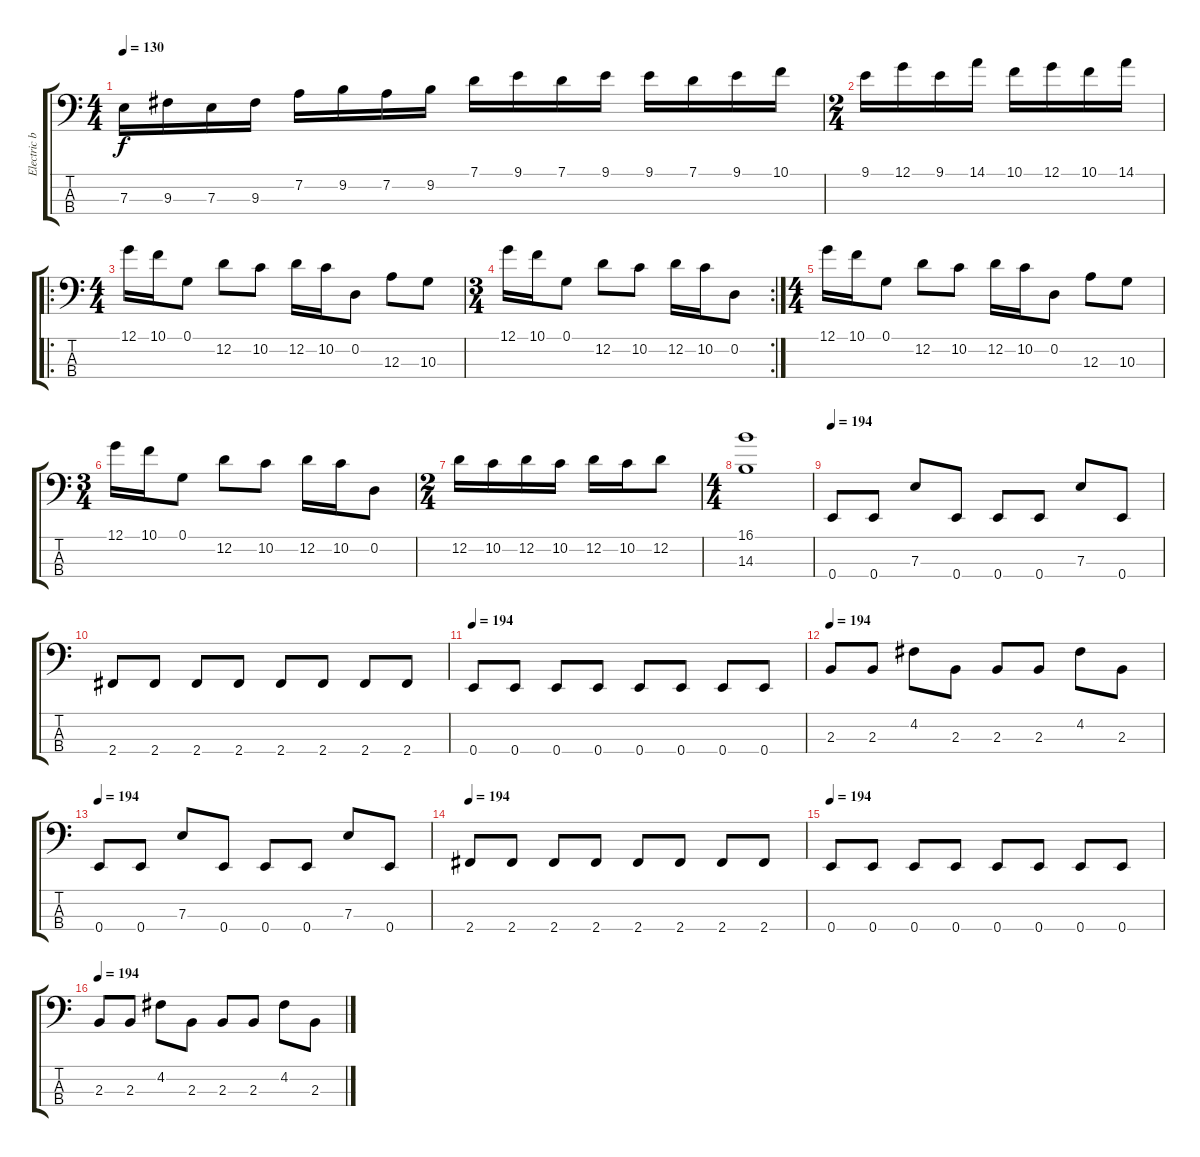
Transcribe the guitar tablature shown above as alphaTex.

\track ("Electric bass" "Electric b") {instrument electricbassfinger}
\staff {score tabs}
\tuning (G2 D2 A1 E1) {hide}
\ts (4 4)
\tempo 130
\clef f4
\ks c
7.3.16{dy f} 9.3.16 7.3.16 9.3.16 7.2.16 9.2.16 7.2.16 9.2.16 7.1.16 9.1.16 7.1.16 9.1.16 9.1.16 7.1.16 9.1.16 10.1.16 |
\ts (2 4)
9.1.16 12.1.16 9.1.16 14.1.16 10.1.16 12.1.16 10.1.16 14.1.16 |
\ro
\ts (4 4)
12.1.16 10.1.16 0.1.8 12.2.8 10.2.8 12.2.16 10.2.16 0.2.8 12.3.8 10.3.8 |
\rc 2
\ts (3 4)
12.1.16 10.1.16 0.1.8 12.2.8 10.2.8 12.2.16 10.2.16 0.2.8 |
\ts (4 4)
12.1.16 10.1.16 0.1.8 12.2.8 10.2.8 12.2.16 10.2.16 0.2.8 12.3.8 10.3.8 |
\ts (3 4)
12.1.16 10.1.16 0.1.8 12.2.8 10.2.8 12.2.16 10.2.16 0.2.8 |
\ts (2 4)
12.2.16 10.2.16 12.2.16 10.2.16 12.2.16 10.2.16 12.2.8 |
\ts (4 4)
(16.1 14.3).1 |
\tempo 194
0.4.8 0.4.8 7.3.8 0.4.8 0.4.8 0.4.8 7.3.8 0.4.8 |
2.4.8 2.4.8 2.4.8 2.4.8 2.4.8 2.4.8 2.4.8 2.4.8 |
\tempo 194
0.4.8 0.4.8 0.4.8 0.4.8 0.4.8 0.4.8 0.4.8 0.4.8 |
\tempo 194
2.3.8 2.3.8 4.2.8 2.3.8 2.3.8 2.3.8 4.2.8 2.3.8 |
\tempo 194
0.4.8 0.4.8 7.3.8 0.4.8 0.4.8 0.4.8 7.3.8 0.4.8 |
\tempo 194
2.4.8 2.4.8 2.4.8 2.4.8 2.4.8 2.4.8 2.4.8 2.4.8 |
\tempo 194
0.4.8 0.4.8 0.4.8 0.4.8 0.4.8 0.4.8 0.4.8 0.4.8 |
\tempo 194
2.3.8 2.3.8 4.2.8 2.3.8 2.3.8 2.3.8 4.2.8 2.3.8
